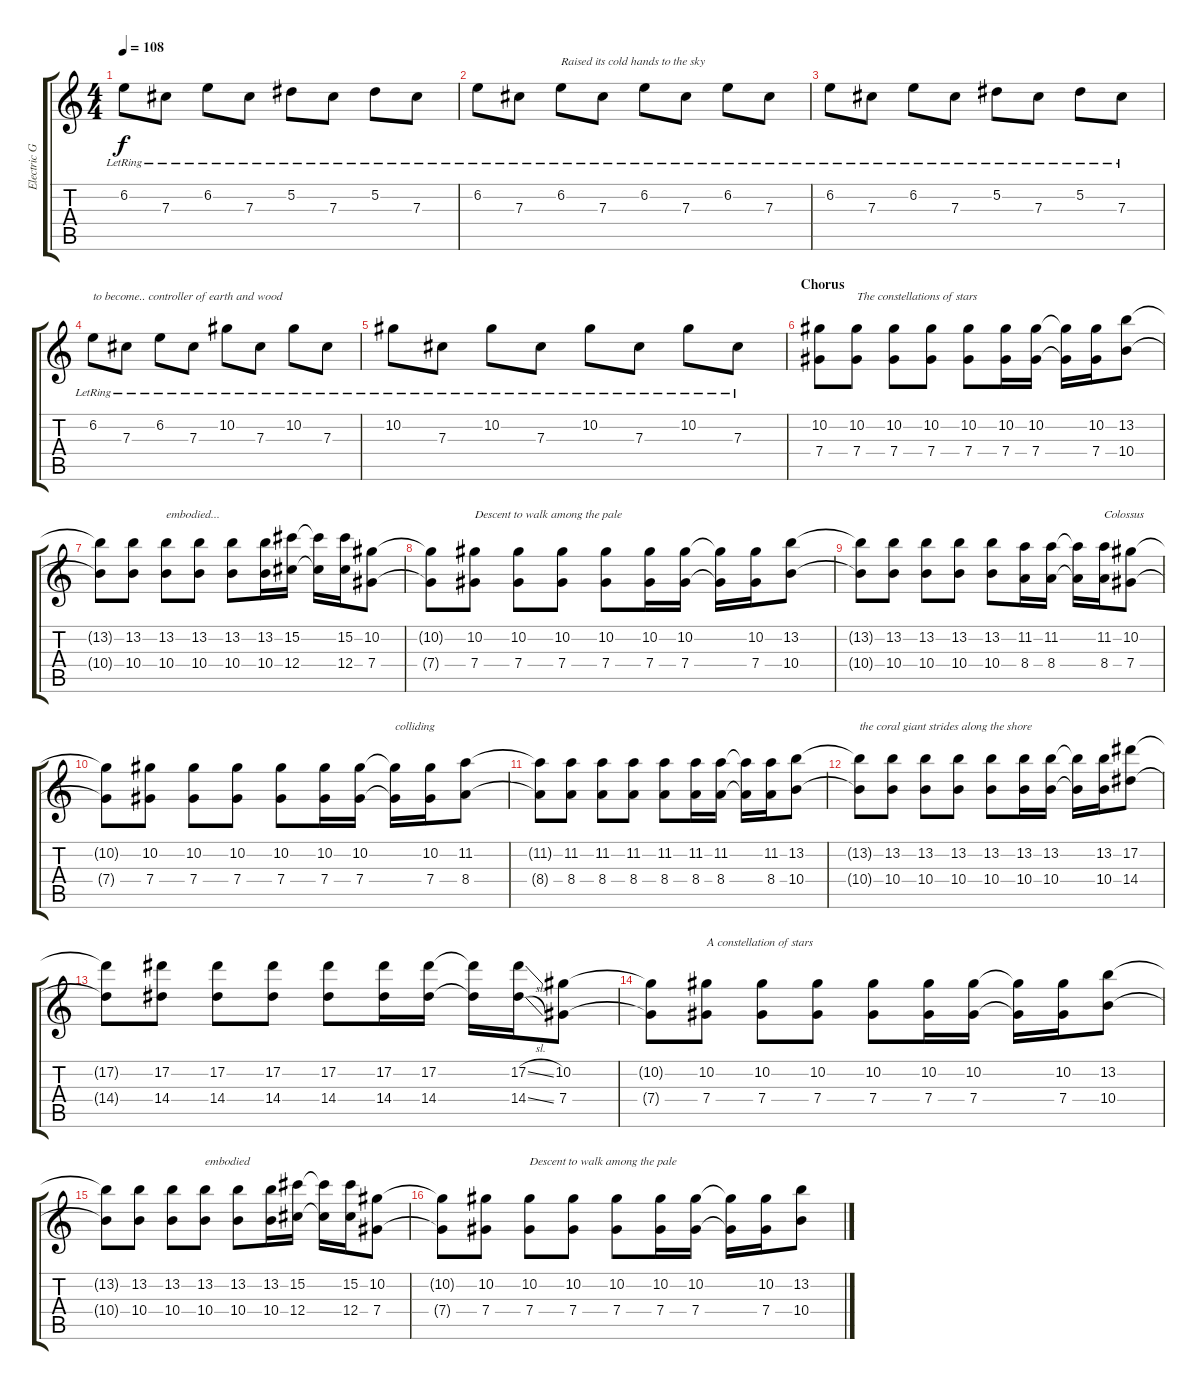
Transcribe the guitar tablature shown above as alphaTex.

\track ("Electric Guitar" "Electric G") {instrument overdrivenguitar}
\staff {score tabs}
\tuning (Eb4 Bb3 Gb3 Db3 Ab2 Eb2) {hide}
\ts (4 4)
\tempo 108
\clef g2
\ks c
6.2{lr}.8{dy f} 7.3{lr}.8 6.2{lr}.8 7.3{lr}.8 5.2{lr}.8 7.3{lr}.8 5.2{lr}.8 7.3{lr}.8 |
6.2{lr}.8 7.3{lr}.8 6.2{lr}.8{txt "Raised its cold hands to the sky"} 7.3{lr}.8 6.2{lr}.8 7.3{lr}.8 6.2{lr}.8 7.3{lr}.8 |
6.2{lr}.8 7.3{lr}.8 6.2{lr}.8 7.3{lr}.8 5.2{lr}.8 7.3{lr}.8 5.2{lr}.8 7.3{lr}.8 |
6.2{lr}.8{txt "to become.. controller of earth and wood"} 7.3{lr}.8 6.2{lr}.8 7.3{lr}.8 10.2{lr}.8 7.3{lr}.8 10.2{lr}.8 7.3{lr}.8 |
10.2{lr}.8 7.3{lr}.8 10.2{lr}.8 7.3{lr}.8 10.2{lr}.8 7.3{lr}.8 10.2{lr}.8 7.3{lr}.8 |
\section ("" "Chorus")
(10.2 7.4).8 (10.2 7.4).8{txt "The constellations of stars"} (10.2 7.4).8 (10.2 7.4).8 (10.2 7.4).8 (10.2 7.4).16 (10.2 7.4).16 (10.2{t} 7.4{t}).16 (10.2 7.4).16 (13.2 10.4).8 |
(13.2{t} 10.4{t}).8 (13.2 10.4).8 (13.2 10.4).8{txt "embodied..."} (13.2 10.4).8 (13.2 10.4).8 (13.2 10.4).16 (15.2 12.4).16 (15.2{t} 12.4{t}).16 (15.2 12.4).16 (10.2 7.4).8 |
(10.2{t} 7.4{t}).8 (10.2 7.4).8{txt "Descent to walk among the pale"} (10.2 7.4).8 (10.2 7.4).8 (10.2 7.4).8 (10.2 7.4).16 (10.2 7.4).16 (10.2{t} 7.4{t}).16 (10.2 7.4).16 (13.2 10.4).8 |
(13.2{t} 10.4{t}).8 (13.2 10.4).8 (13.2 10.4).8 (13.2 10.4).8 (13.2 10.4).8 (11.2 8.4).16 (11.2 8.4).16 (11.2{t} 8.4{t}).16 (11.2 8.4).16{txt "Colossus"} (10.2 7.4).8 |
(10.2{t} 7.4{t}).8 (10.2 7.4).8 (10.2 7.4).8 (10.2 7.4).8 (10.2 7.4).8 (10.2 7.4).16 (10.2 7.4).16 (10.2{t} 7.4{t}).16{txt "colliding"} (10.2 7.4).16 (11.2 8.4).8 |
(11.2{t} 8.4{t}).8 (11.2 8.4).8 (11.2 8.4).8 (11.2 8.4).8 (11.2 8.4).8 (11.2 8.4).16 (11.2 8.4).16 (11.2{t} 8.4{t}).16 (11.2 8.4).16 (13.2 10.4).8 |
(13.2{t} 10.4{t}).8{txt "the coral giant strides along the shore"} (13.2 10.4).8 (13.2 10.4).8 (13.2 10.4).8 (13.2 10.4).8 (13.2 10.4).16 (13.2 10.4).16 (13.2{t} 10.4{t}).16 (13.2 10.4).16 (17.2 14.4).8 |
(17.2{t} 14.4{t}).8 (17.2 14.4).8 (17.2 14.4).8 (17.2 14.4).8 (17.2 14.4).8 (17.2 14.4).16 (17.2 14.4).16 (17.2{t} 14.4{t}).16 (17.2{sl} 14.4{sl}).16 (10.2 7.4).8 |
(10.2{t} 7.4{t}).8 (10.2 7.4).8{txt "A constellation of stars"} (10.2 7.4).8 (10.2 7.4).8 (10.2 7.4).8 (10.2 7.4).16 (10.2 7.4).16 (10.2{t} 7.4{t}).16 (10.2 7.4).16 (13.2 10.4).8 |
(13.2{t} 10.4{t}).8 (13.2 10.4).8 (13.2 10.4).8 (13.2 10.4).8{txt "embodied"} (13.2 10.4).8 (13.2 10.4).16 (15.2 12.4).16 (15.2{t} 12.4{t}).16 (15.2 12.4).16 (10.2 7.4).8 |
(10.2{t} 7.4{t}).8 (10.2 7.4).8 (10.2 7.4).8{txt "Descent to walk among the pale"} (10.2 7.4).8 (10.2 7.4).8 (10.2 7.4).16 (10.2 7.4).16 (10.2{t} 7.4{t}).16 (10.2 7.4).16 (13.2 10.4).8
